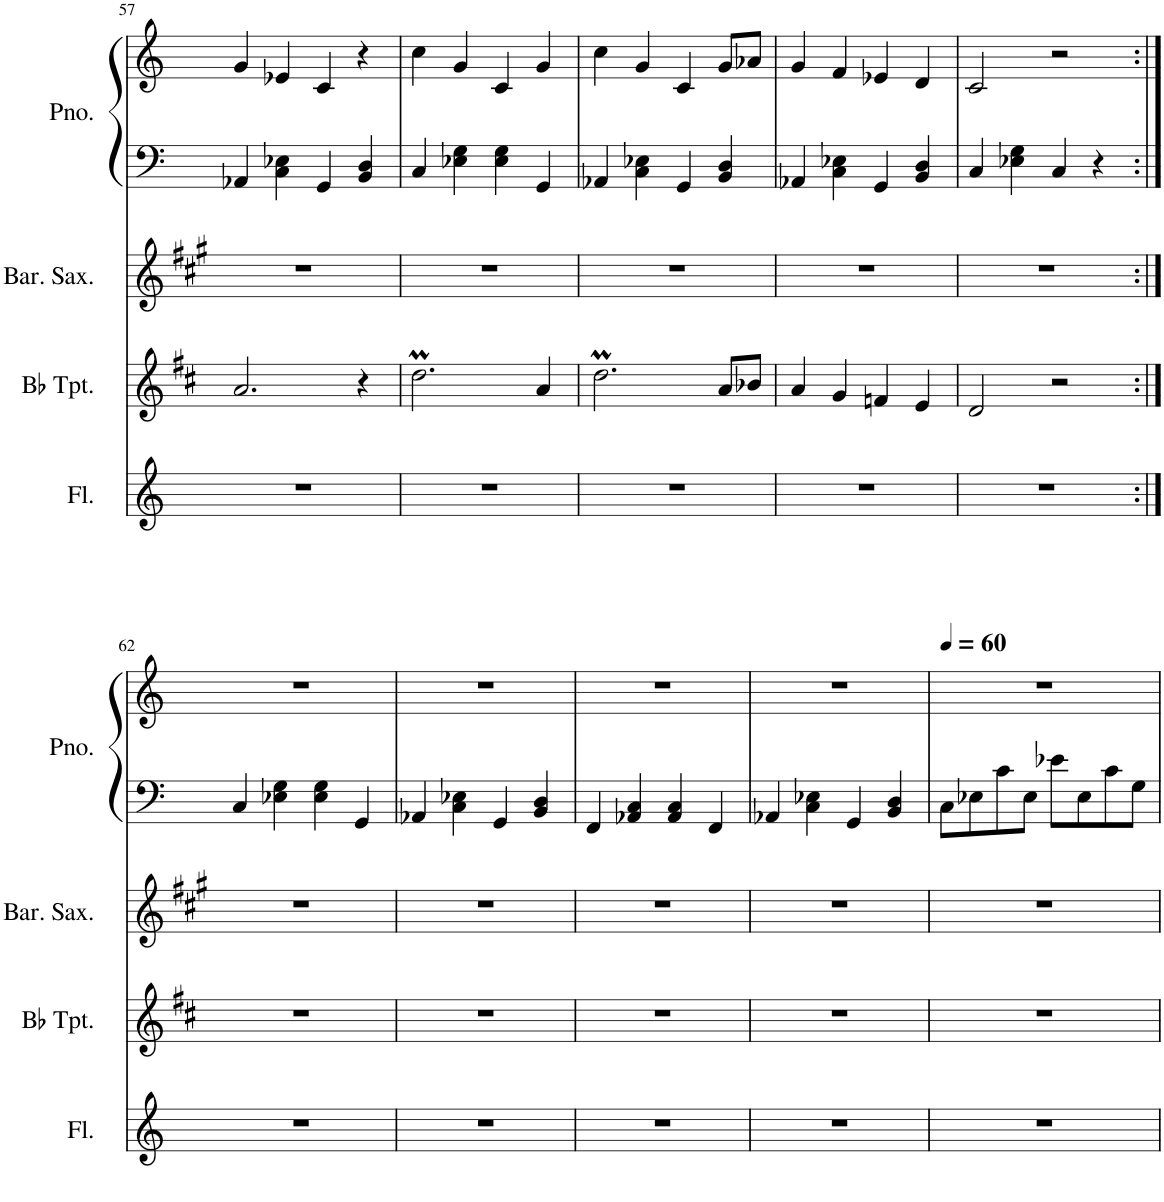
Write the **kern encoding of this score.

**kern	**kern	**kern	**kern	**kern
*part4	*part3	*part2	*part1	*part1
*staff5	*staff4	*staff3	*staff2	*staff1
*I"Flute	*I"Bb Trumpet	*I"Baritone Saxophone	*I"Piano	*
*I'Fl.	*I'Bb Tpt.	*I'Bar. Sax.	*I'Pno.	*
!!LO:PB:g=z
*clefG2	*clefG2	*clefG2	*clefF4	*clefG2
*	*Trd1c2	*Trd12c21	*	*
*k[]	*k[f#c#]	*k[f#c#g#]	*k[]	*k[]
*M4/4	*M4/4	*M4/4	*M4/4	*M4/4
=57	=57	=57	=57	=57
1r	2.a/	1r	4AA-X/	4g/
.	.	.	4C\ 4E-X\	4e-X/
.	.	.	4GG/	4c/
.	4r	.	4BB/ 4D/	4r
=58	=58	=58	=58	=58
1r	2.ddM\	1r	4C/	4cc\
.	.	.	4E-X\ 4G\	4g/
.	.	.	4E-\ 4G\	4c/
.	4a/	.	4GG/	4g/
=59	=59	=59	=59	=59
1r	2.ddM\	1r	4AA-X/	4cc\
.	.	.	4C\ 4E-X\	4g/
.	.	.	4GG/	4c/
.	8a/L	.	4BB/ 4D/	8g/L
.	8b-X/J	.	.	8a-X/J
=60	=60	=60	=60	=60
1r	4a/	1r	4AA-X/	4g/
.	4g/	.	4C\ 4E-X\	4f/
.	4fn/	.	4GG/	4e-X/
.	4e/	.	4BB/ 4D/	4d/
=61	=61	=61	=61	=61
1r	2d/	1r	4C/	2c/
.	.	.	4E-X\ 4G\	.
.	2r	.	4C/	2r
.	.	.	4r	.
!!LO:LB:g=z
=62:|!	=62:|!	=62:|!	=62:|!	=62:|!
1r	1r	1r	4C/	1r
.	.	.	4E-X\ 4G\	.
.	.	.	4E-\ 4G\	.
.	.	.	4GG/	.
=63	=63	=63	=63	=63
1r	1r	1r	4AA-X/	1r
.	.	.	4C\ 4E-X\	.
.	.	.	4GG/	.
.	.	.	4BB/ 4D/	.
=64	=64	=64	=64	=64
1r	1r	1r	4FF/	1r
.	.	.	4AA-X/ 4C/	.
.	.	.	4AA-/ 4C/	.
.	.	.	4FF/	.
=65	=65	=65	=65	=65
1r	1r	1r	4AA-X/	1r
.	.	.	4C\ 4E-X\	.
.	.	.	4GG/	.
.	.	.	4BB/ 4D/	.
=66	=66	=66	=66	=66
*	*	*	*	*MM60
1r	1r	1r	8C\L	1r
.	.	.	8E-X\	.
.	.	.	8c\	.
.	.	.	8E-\J	.
.	.	.	8e-X\L	.
.	.	.	8E-\	.
.	.	.	8c\	.
.	.	.	8G\J	.
=	=	=	=	=
*-	*-	*-	*-	*-
